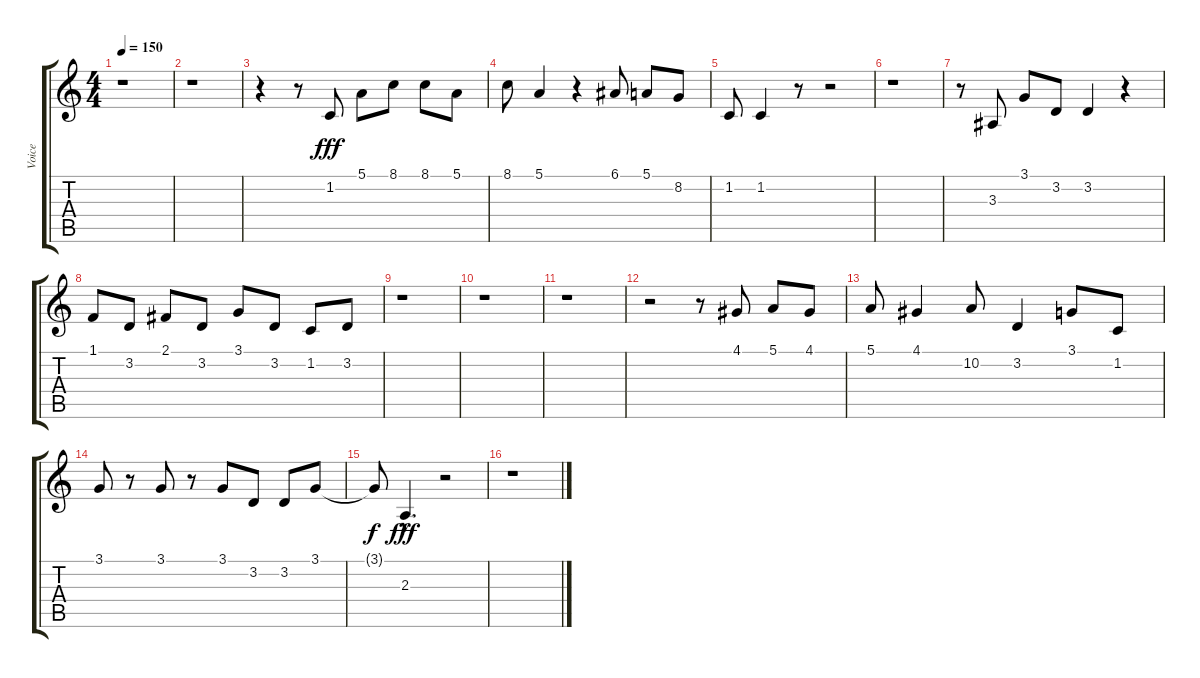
\track ("Voice" "Voice") {instrument lead6voice}
\staff {score tabs}
\tuning (E4 B3 G3 D3 A2 E2) {hide}
\ts (4 4)
\tempo 150
\clef g2
\ks c
r.1{dy fff} |
r.1 |
r.4 r.8 1.2.8 5.1.8 8.1.8 8.1.8 5.1.8 |
8.1.8 5.1.4 r.4 6.1.8 5.1.8 8.2.8 |
1.2.8 1.2.4 r.8 r.2 |
r.1 |
r.8 3.3.8 3.1.8 3.2.8 3.2.4 r.4 |
1.1.8 3.2.8 2.1.8 3.2.8 3.1.8 3.2.8 1.2.8 3.2.8 |
r.1 |
r.1 |
r.1 |
r.2 r.8 4.1.8 5.1.8 4.1.8 |
5.1.8 4.1.4 10.2.8 3.2.4 3.1.8 1.2.8 |
3.1.8 r.8 3.1.8 r.8 3.1.8 3.2.8 3.2.8 3.1.8 |
3.1{t}.8{dy f} 2.3{hac}.4{d dy fff} r.2 |
r.1
